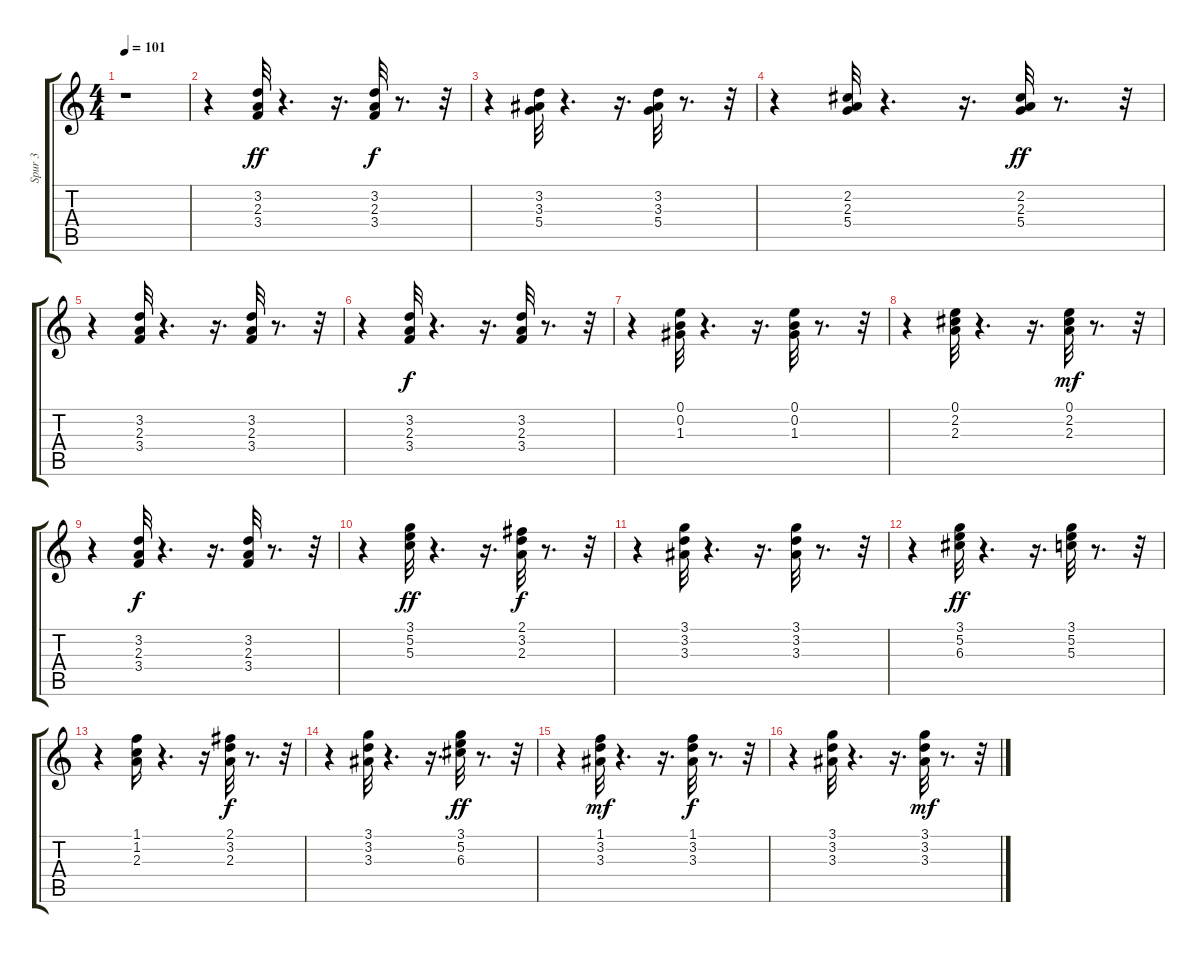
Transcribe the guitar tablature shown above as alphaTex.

\track ("Spur 3" "Spur 3") {instrument acousticguitarnylon}
\staff {score tabs}
\tuning (E4 B3 G3 D3 A2 E2) {hide}
\ts (4 4)
\tempo 101
\clef g2
\ks c
r.1{dy ff} |
r.4 (3.2 2.3 3.4).32 r.4{d} r.16{d} (3.2 2.3 3.4).32{dy f} r.8{d} r.32 |
r.4 (3.2 3.3 5.4).32 r.4{d} r.16{d} (3.2 3.3 5.4).32 r.8{d} r.32 |
r.4 (2.2 2.3 5.4).32 r.4{d} r.16{d} (2.2 2.3 5.4).32{dy ff} r.8{d} r.32 |
r.4 (3.2 2.3 3.4).32 r.4{d} r.16{d} (3.2 2.3 3.4).32 r.8{d} r.32 |
r.4 (3.2 2.3 3.4).32{dy f} r.4{d} r.16{d} (3.2 2.3 3.4).32 r.8{d} r.32 |
r.4 (0.1 0.2 1.3).32 r.4{d} r.16{d} (0.1 0.2 1.3).32 r.8{d} r.32 |
r.4 (0.1 2.2 2.3).32 r.4{d} r.16{d} (0.1 2.2 2.3).32{dy mf} r.8{d} r.32 |
r.4 (3.2 2.3 3.4).32{dy f} r.4{d} r.16{d} (3.2 2.3 3.4).32 r.8{d} r.32 |
r.4 (3.1 5.2 5.3).32{dy ff} r.4{d} r.16{d} (2.1 3.2 2.3).32{dy f} r.8{d} r.32 |
r.4 (3.1 3.2 3.3).32 r.4{d} r.16{d} (3.1 3.2 3.3).32 r.8{d} r.32 |
r.4 (3.1 5.2 6.3).32{dy ff} r.4{d} r.16{d} (3.1 5.2 5.3).32 r.8{d} r.32 |
r.4 (1.1 1.2 2.3).16 r.4{d} r.16 (2.1 3.2 2.3).32{dy f} r.8{d} r.32 |
r.4 (3.1 3.2 3.3).32 r.4{d} r.16{d} (3.1 5.2 6.3).32{dy ff} r.8{d} r.32 |
r.4 (1.1 3.2 3.3).32{dy mf} r.4{d} r.16{d} (1.1 3.2 3.3).32{dy f} r.8{d} r.32 |
r.4 (3.1 3.2 3.3).32 r.4{d} r.16{d} (3.1 3.2 3.3).32{dy mf} r.8{d} r.32
